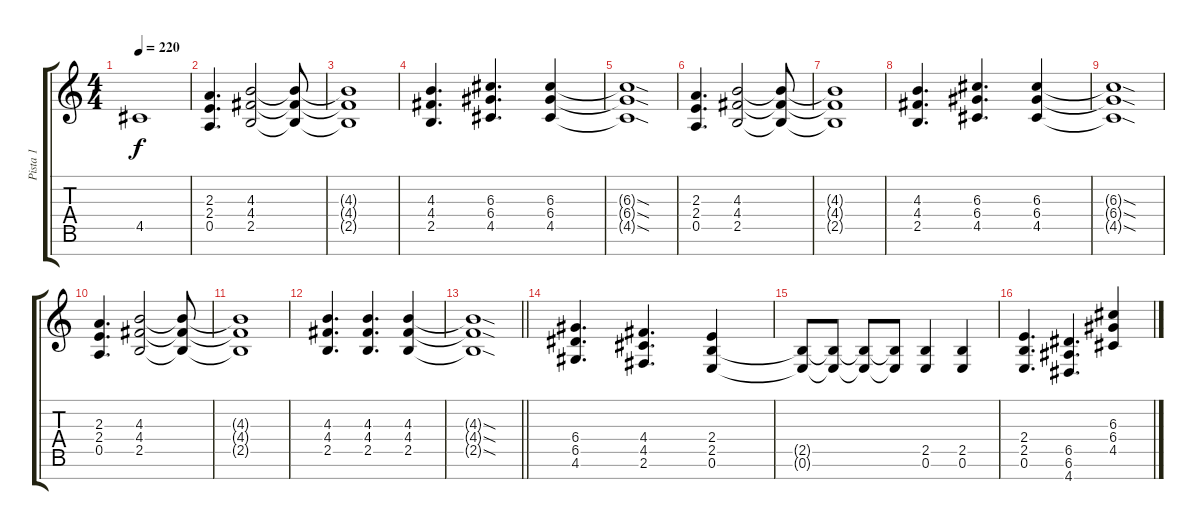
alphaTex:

\track ("Pista 1" "Pista 1") {instrument overdrivenguitar}
\staff {score tabs}
\tuning (E4 B3 G3 D3 A2 E2 B1) {hide}
\ts (4 4)
\tempo 220
\clef g2
\ks c
4.5{t}.1{dy f} |
(2.3 2.4 0.5).4{d} (4.3 4.4 2.5).2 (4.3{t} 4.4{t} 2.5{t}).8 |
(4.3{t} 4.4{t} 2.5{t}).1 |
(4.3 4.4 2.5).4{d} (6.3 6.4 4.5).4{d} (6.3 6.4 4.5).4 |
(6.3{sod t} 6.4{sod t} 4.5{sod t}).1 |
(2.3 2.4 0.5).4{d} (4.3 4.4 2.5).2 (4.3{t} 4.4{t} 2.5{t}).8 |
(4.3{t} 4.4{t} 2.5{t}).1 |
(4.3 4.4 2.5).4{d} (6.3 6.4 4.5).4{d} (6.3 6.4 4.5).4 |
(6.3{sod t} 6.4{sod t} 4.5{sod t}).1 |
(2.3 2.4 0.5).4{d} (4.3 4.4 2.5).2 (4.3{t} 4.4{t} 2.5{t}).8 |
(4.3{t} 4.4{t} 2.5{t}).1 |
(4.3 4.4 2.5).4{d} (4.3 4.4 2.5).4{d} (4.3 4.4 2.5).4 |
\barLineRight lightlight
(4.3{sod t} 4.4{sod t} 2.5{sod t}).1 |
(6.4 6.5 4.6).4{d} (4.4 4.5 2.6).4{d} (2.4 2.5 0.6).4 |
(2.5{t} 0.6{t}).8 (2.5{t} 0.6{t}).8 (2.5{t} 0.6{t}).8 (2.5{t} 0.6{t}).8 (2.5 0.6).4 (2.5 0.6).4 |
(2.4 2.5 0.6).4{d} (6.5 6.6 4.7).4{d} (6.3 6.4 4.5).4
